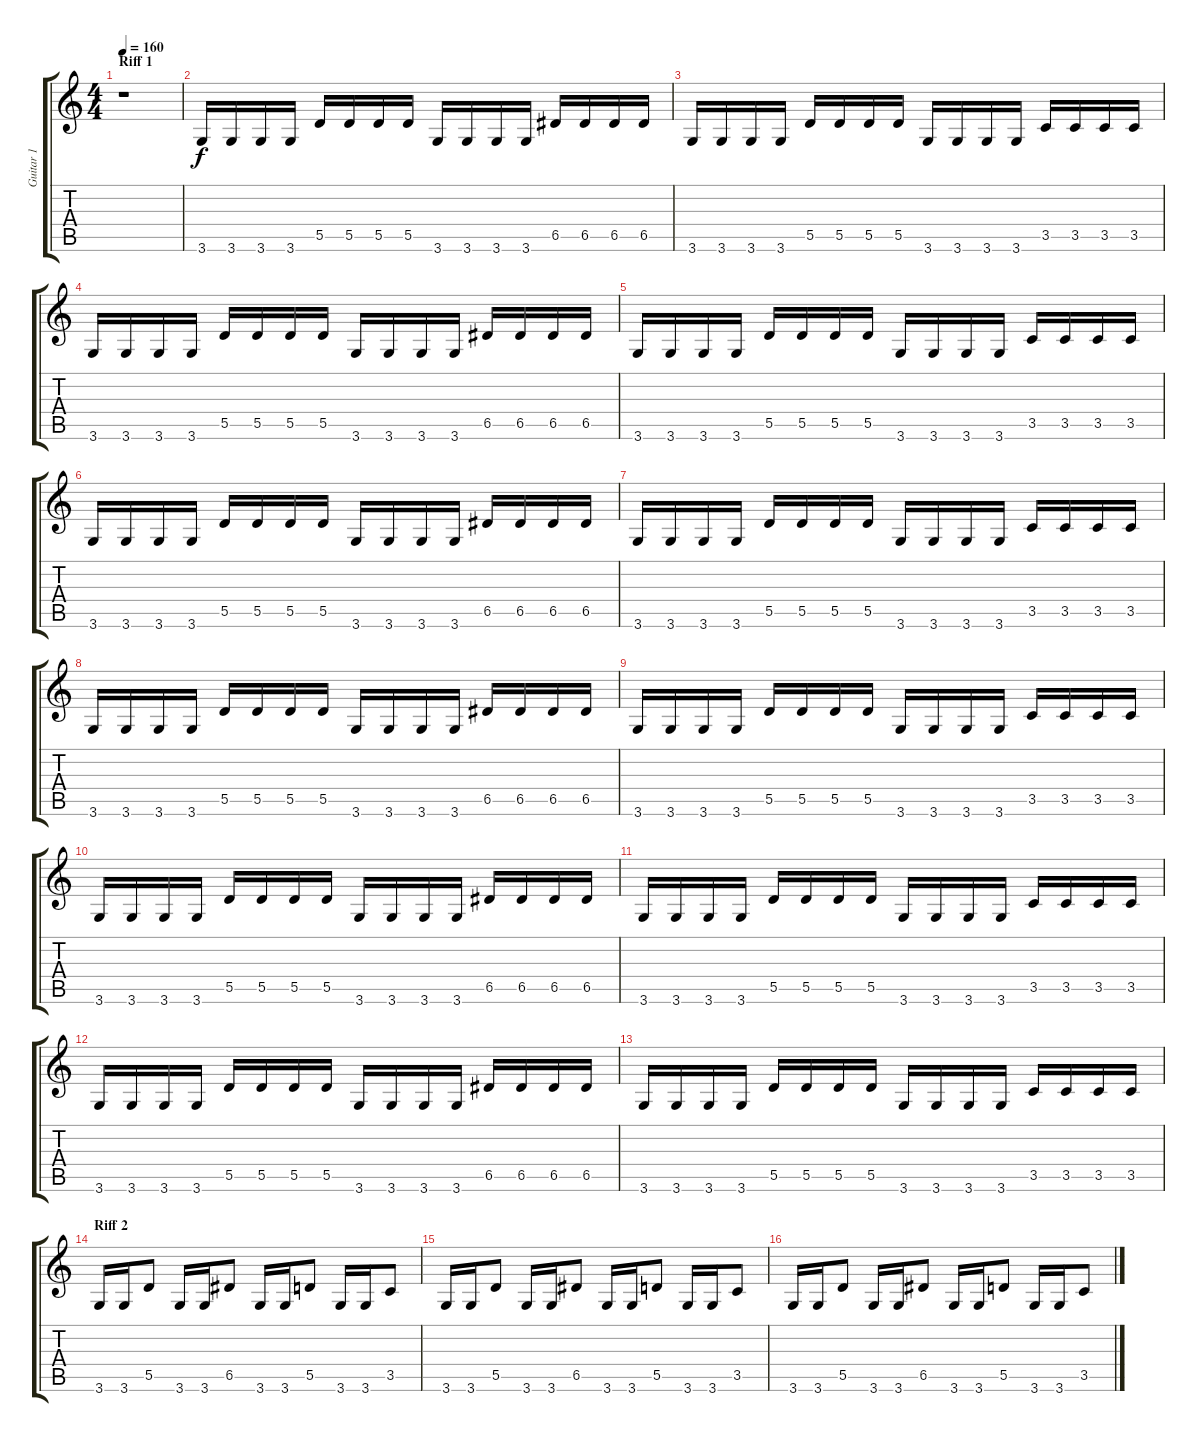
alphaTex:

\track ("Guitar 1" "Guitar 1") {instrument distortionguitar}
\staff {score tabs}
\tuning (E4 B3 G3 D3 A2 E2) {hide}
\ts (4 4)
\section ("" "Riff 1")
\tempo 160
\clef g2
\ks c
r.1{dy f} |
3.6.16 3.6.16 3.6.16 3.6.16 5.5.16 5.5.16 5.5.16 5.5.16 3.6.16 3.6.16 3.6.16 3.6.16 6.5.16 6.5.16 6.5.16 6.5.16 |
3.6.16 3.6.16 3.6.16 3.6.16 5.5.16 5.5.16 5.5.16 5.5.16 3.6.16 3.6.16 3.6.16 3.6.16 3.5.16 3.5.16 3.5.16 3.5.16 |
3.6.16 3.6.16 3.6.16 3.6.16 5.5.16 5.5.16 5.5.16 5.5.16 3.6.16 3.6.16 3.6.16 3.6.16 6.5.16 6.5.16 6.5.16 6.5.16 |
3.6.16 3.6.16 3.6.16 3.6.16 5.5.16 5.5.16 5.5.16 5.5.16 3.6.16 3.6.16 3.6.16 3.6.16 3.5.16 3.5.16 3.5.16 3.5.16 |
3.6.16 3.6.16 3.6.16 3.6.16 5.5.16 5.5.16 5.5.16 5.5.16 3.6.16 3.6.16 3.6.16 3.6.16 6.5.16 6.5.16 6.5.16 6.5.16 |
3.6.16 3.6.16 3.6.16 3.6.16 5.5.16 5.5.16 5.5.16 5.5.16 3.6.16 3.6.16 3.6.16 3.6.16 3.5.16 3.5.16 3.5.16 3.5.16 |
3.6.16 3.6.16 3.6.16 3.6.16 5.5.16 5.5.16 5.5.16 5.5.16 3.6.16 3.6.16 3.6.16 3.6.16 6.5.16 6.5.16 6.5.16 6.5.16 |
3.6.16 3.6.16 3.6.16 3.6.16 5.5.16 5.5.16 5.5.16 5.5.16 3.6.16 3.6.16 3.6.16 3.6.16 3.5.16 3.5.16 3.5.16 3.5.16 |
3.6.16 3.6.16 3.6.16 3.6.16 5.5.16 5.5.16 5.5.16 5.5.16 3.6.16 3.6.16 3.6.16 3.6.16 6.5.16 6.5.16 6.5.16 6.5.16 |
3.6.16 3.6.16 3.6.16 3.6.16 5.5.16 5.5.16 5.5.16 5.5.16 3.6.16 3.6.16 3.6.16 3.6.16 3.5.16 3.5.16 3.5.16 3.5.16 |
3.6.16 3.6.16 3.6.16 3.6.16 5.5.16 5.5.16 5.5.16 5.5.16 3.6.16 3.6.16 3.6.16 3.6.16 6.5.16 6.5.16 6.5.16 6.5.16 |
3.6.16 3.6.16 3.6.16 3.6.16 5.5.16 5.5.16 5.5.16 5.5.16 3.6.16 3.6.16 3.6.16 3.6.16 3.5.16 3.5.16 3.5.16 3.5.16 |
\section ("" "Riff 2")
3.6.16 3.6.16 5.5.8 3.6.16 3.6.16 6.5.8 3.6.16 3.6.16 5.5.8 3.6.16 3.6.16 3.5.8 |
3.6.16 3.6.16 5.5.8 3.6.16 3.6.16 6.5.8 3.6.16 3.6.16 5.5.8 3.6.16 3.6.16 3.5.8 |
3.6.16 3.6.16 5.5.8 3.6.16 3.6.16 6.5.8 3.6.16 3.6.16 5.5.8 3.6.16 3.6.16 3.5.8
